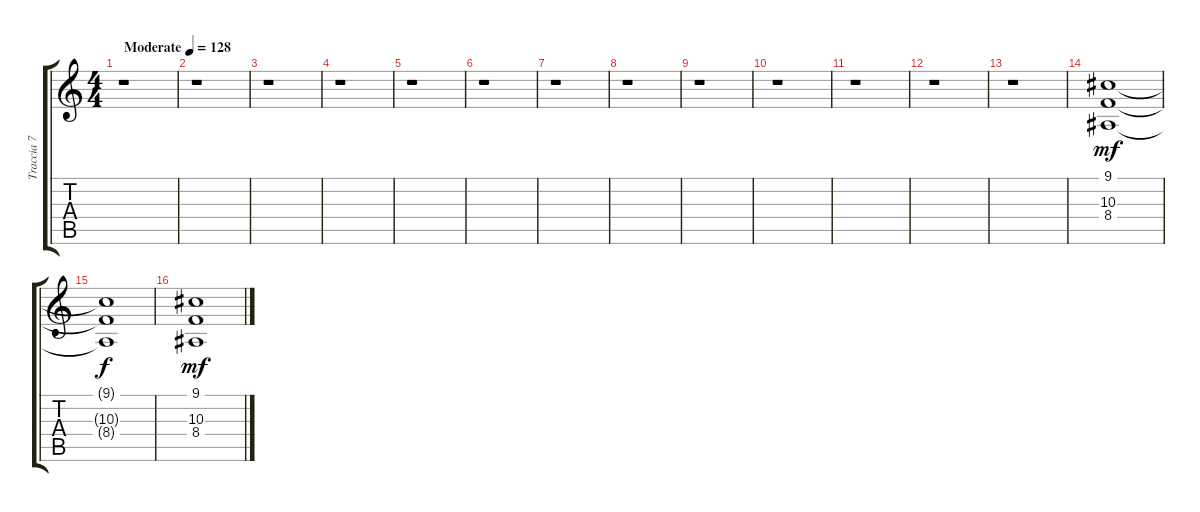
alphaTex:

\track ("Traccia 7" "Traccia 7") {instrument pad8sweep}
\staff {score tabs}
\tuning (E4 B3 G3 D3 A2 E2) {hide}
\ts (4 4)
\tempo (128 "Moderate")
\clef g2
\ks c
r.1{dy mf instrument pad8sweep} |
r.1 |
r.1 |
r.1 |
r.1 |
r.1 |
r.1 |
r.1 |
r.1 |
r.1 |
r.1 |
r.1 |
r.1 |
(9.1 10.3 8.4).1 |
(9.1{t} 10.3{t} 8.4{t}).1{dy f} |
(9.1 10.3 8.4).1{dy mf}
